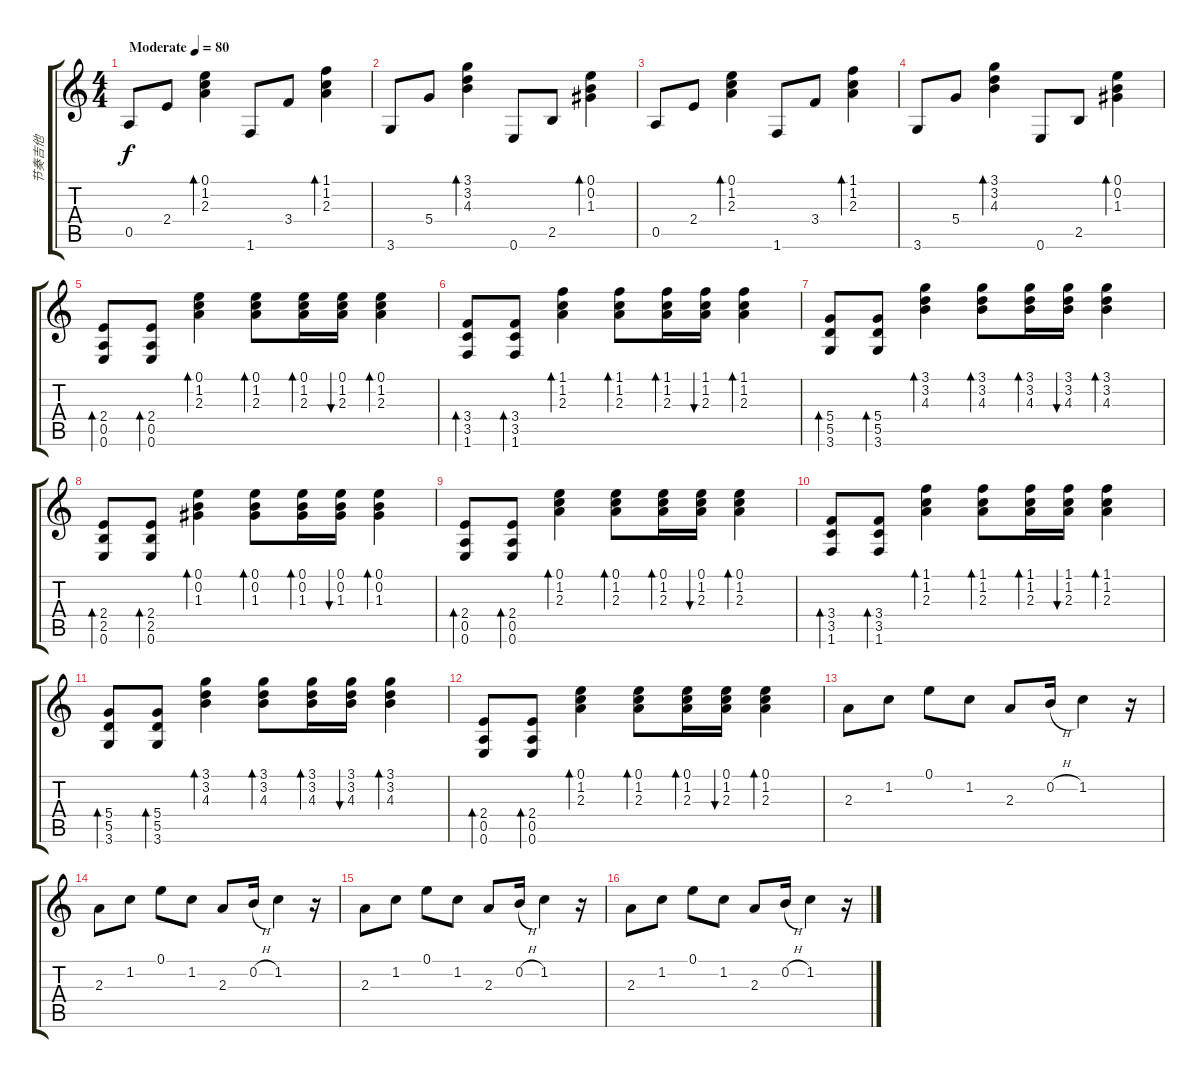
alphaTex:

\track ("节奏吉他" "节奏吉他") {instrument electricguitarjazz}
\staff {score tabs}
\tuning (E4 B3 G3 D3 A2 E2) {hide}
\ts (4 4)
\tempo (80 "Moderate")
\clef g2
\ks c
0.5.8{dy f instrument electricguitarjazz} 2.4.8 (0.1 1.2 2.3).4{bd 60} 1.6.8 3.4.8 (1.1 1.2 2.3).4{bd 60} |
3.6.8 5.4.8 (3.1 3.2 4.3).4{bd 60} 0.6.8 2.5.8 (0.1 0.2 1.3).4{bd 60} |
0.5.8 2.4.8 (0.1 1.2 2.3).4{bd 60 txt ""} 1.6.8 3.4.8 (1.1 1.2 2.3).4{bd 60} |
3.6.8 5.4.8 (3.1 3.2 4.3).4{bd 60} 0.6.8 2.5.8 (0.1 0.2 1.3).4{bd 60} |
(2.4 0.5 0.6).8{bd 60} (2.4 0.5 0.6).8{bd 60} (0.1 1.2 2.3).4{bd 60} (0.1 1.2 2.3).8{bd 60} (0.1 1.2 2.3).16{bd 60} (0.1 1.2 2.3).16{bu 60} (0.1 1.2 2.3).4{bd 60} |
(3.4 3.5 1.6).8{bd 60} (3.4 3.5 1.6).8{bd 60} (1.1 1.2 2.3).4{bd 60} (1.1 1.2 2.3).8{bd 60} (1.1 1.2 2.3).16{bd 60} (1.1 1.2 2.3).16{bu 60} (1.1 1.2 2.3).4{bd 60} |
(5.4 5.5 3.6).8{bd 60} (5.4 5.5 3.6).8{bd 60} (3.1 3.2 4.3).4{bd 60} (3.1 3.2 4.3).8{bd 60} (3.1 3.2 4.3).16{bd 60} (3.1 3.2 4.3).16{bu 60} (3.1 3.2 4.3).4{bd 60} |
(2.4 2.5 0.6).8{bd 60} (2.4 2.5 0.6).8{bd 60} (0.1 0.2 1.3).4{bd 60} (0.1 0.2 1.3).8{bd 60} (0.1 0.2 1.3).16{bd 60} (0.1 0.2 1.3).16{bu 60} (0.1 0.2 1.3).4{bd 60} |
(2.4 0.5 0.6).8{bd 60} (2.4 0.5 0.6).8{bd 60} (0.1 1.2 2.3).4{bd 60} (0.1 1.2 2.3).8{bd 60} (0.1 1.2 2.3).16{bd 60} (0.1 1.2 2.3).16{bu 60} (0.1 1.2 2.3).4{bd 60} |
(3.4 3.5 1.6).8{bd 60} (3.4 3.5 1.6).8{bd 60} (1.1 1.2 2.3).4{bd 60} (1.1 1.2 2.3).8{bd 60} (1.1 1.2 2.3).16{bd 60} (1.1 1.2 2.3).16{bu 60} (1.1 1.2 2.3).4{bd 60} |
(5.4 5.5 3.6).8{bd 60} (5.4 5.5 3.6).8{bd 60} (3.1 3.2 4.3).4{bd 60} (3.1 3.2 4.3).8{bd 60} (3.1 3.2 4.3).16{bd 60} (3.1 3.2 4.3).16{bu 60} (3.1 3.2 4.3).4{bd 60} |
(2.4 0.5 0.6).8{bd 60} (2.4 0.5 0.6).8{bd 60} (0.1 1.2 2.3).4{bd 60} (0.1 1.2 2.3).8{bd 60} (0.1 1.2 2.3).16{bd 60} (0.1 1.2 2.3).16{bu 60} (0.1 1.2 2.3).4{bd 60} |
2.3.8 1.2.8 0.1.8 1.2.8 2.3.8 0.2{h}.16 1.2.4 r.16 |
2.3.8 1.2.8 0.1.8 1.2.8 2.3.8 0.2{h}.16 1.2.4 r.16 |
2.3.8 1.2.8 0.1.8 1.2.8 2.3.8 0.2{h}.16 1.2.4 r.16 |
2.3.8 1.2.8 0.1.8 1.2.8 2.3.8 0.2{h}.16 1.2.4 r.16
